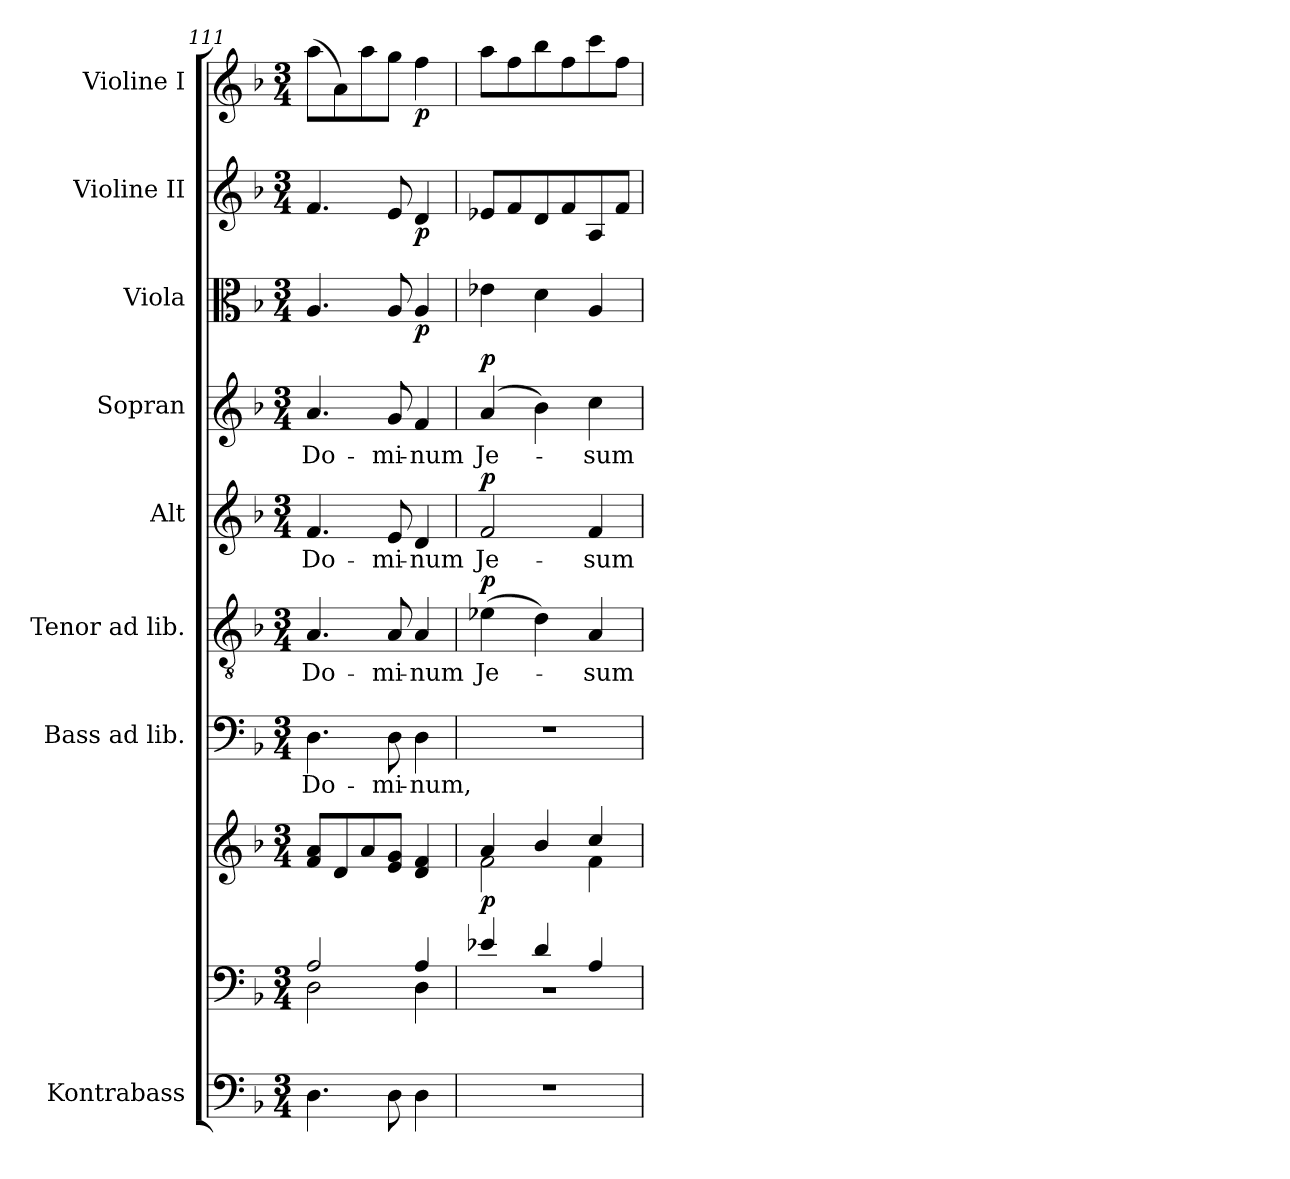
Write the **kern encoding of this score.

**kern	**kern	**kern	**dynam	**kern	**text	**kern	**text	**dynam	**kern	**text	**dynam	**kern	**text	**dynam	**kern	**dynam	**kern	**dynam	**kern	**dynam
*part9	*part8	*part8	*part8	*part7	*part7	*part6	*part6	*part6	*part5	*part5	*part5	*part4	*part4	*part4	*part3	*part3	*part2	*part2	*part1	*part1
*staff10	*staff9	*staff8	*staff8/9	*staff7	*staff7	*staff6	*staff6	*staff6	*staff5	*staff5	*staff5	*staff4	*staff4	*staff4	*staff3	*staff3	*staff2	*staff2	*staff1	*staff1
*I"Kontrabass	*	*	*	*I"Bass ad lib.	*	*I"Tenor ad lib.	*	*	*I"Alt	*	*	*I"Sopran	*	*	*I"Viola	*	*I"Violine II	*	*I"Violine I	*
*I'Kb.	*	*	*	*I'B.	*	*I'T.	*	*	*I'A.	*	*	*I'S.	*	*	*I'Vla.	*	*I'Vl. II	*	*I'Vl. I	*
*clefF4	*clefF4	*clefG2	*	*clefF4	*	*clefGv2	*	*	*clefG2	*	*	*clefG2	*	*	*clefC3	*	*clefG2	*	*clefG2	*
*ITrd7c12	*	*	*	*	*	*	*	*	*	*	*	*	*	*	*	*	*	*	*	*
*k[b-]	*k[b-]	*k[b-]	*	*k[b-]	*	*k[b-]	*	*	*k[b-]	*	*	*k[b-]	*	*	*k[b-]	*	*k[b-]	*	*k[b-]	*
*F:	*F:	*F:	*	*F:	*	*F:	*	*	*F:	*	*	*F:	*	*	*F:	*	*F:	*	*F:	*
*M3/4	*M3/4	*M3/4	*	*M3/4	*	*M3/4	*	*	*M3/4	*	*	*M3/4	*	*	*M3/4	*	*M3/4	*	*M3/4	*
=111	=111	=111	=111	=111	=111	=111	=111	=111	=111	=111	=111	=111	=111	=111	=111	=111	=111	=111	=111	=111
*	*^	*	*	*	*	*	*	*	*	*	*	*	*	*	*	*	*	*	*	*
!	!	!	!	!	!	!LO:LY:b	!	!LO:LY:b	!	!	!LO:LY:b	!	!	!LO:LY:b	!	!	!	!	!	!	!
4.DD\	2A/	2D\	8f/ 8a/L	.	4.D\	Do-	4.A/	Do-	.	4.f/	Do-	.	4.a/	Do-	.	4.A/	.	4.f/	.	(>8aa\L	.
.	.	.	8d/	.	.	.	.	.	.	.	.	.	.	.	.	.	.	.	.	8a\)	.
.	.	.	8a/	.	.	.	.	.	.	.	.	.	.	.	.	.	.	.	.	8aa\	.
!	!	!	!	!	!	!LO:LY:b	!	!LO:LY:b	!	!	!LO:LY:b	!	!	!LO:LY:b	!	!	!	!	!	!	!
8DD\	.	.	8e/ 8g/J	.	8D\	-mi-	8A/	-mi-	.	8e/	-mi-	.	8g/	-mi-	.	8A/	.	8e/	.	8gg\J	.
!	!	!	!	!	!	!LO:LY:b	!	!LO:LY:b	!	!	!LO:LY:b	!	!	!LO:LY:b	!	!	!LO:DY:b	!	!LO:DY:b	!	!LO:DY:b
4DD\	4A/	4D\	4d/ 4f/	.	4D\	-num,	4A/	-num	.	4d/	-num	.	4f/	-num	.	4A/	p	4d/	p	4ff\	p
=112	=112	=112	=112	=112	=112	=112	=112	=112	=112	=112	=112	=112	=112	=112	=112	=112	=112	=112	=112	=112	=112
!	!	!LO:N:vis=1	!	!LO:DY:b	!	!	!	!LO:LY:b	!LO:DY:a	!	!LO:LY:b	!LO:DY:a	!	!LO:LY:b	!LO:DY:a	!	!	!	!	!	!
*	*	*	*^	*	*	*	*	*	*	*	*	*	*	*	*	*	*	*	*	*	*
2.r	4e-X/	2.r	4a/	2f\	p	2.r	.	(>4e-X\	Je-	p	2f/	Je-	p	(4a/	Je-	p	4e-X\	.	8e-X/L	.	8aa\L	.
.	.	.	.	.	.	.	.	.	.	.	.	.	.	.	.	.	.	.	8f/	.	8ff\	.
.	4d/	.	4b-/	.	.	.	.	4d\)	.	.	.	.	.	4b-\)	.	.	4d\	.	8d/	.	8bb-\	.
.	.	.	.	.	.	.	.	.	.	.	.	.	.	.	.	.	.	.	8f/	.	8ff\	.
!	!	!	!	!	!	!	!	!	!LO:LY:b	!	!	!LO:LY:b	!	!	!LO:LY:b	!	!	!	!	!	!	!
.	4A/	.	4cc/	4f\	.	.	.	4A/	-sum	.	4f/	-sum	.	4cc\	-sum	.	4A/	.	8A/	.	8ccc\	.
.	.	.	.	.	.	.	.	.	.	.	.	.	.	.	.	.	.	.	8f/J	.	8ff\J	.
*	*v	*v	*	*	*	*	*	*	*	*	*	*	*	*	*	*	*	*	*	*	*	*
*	*	*v	*v	*	*	*	*	*	*	*	*	*	*	*	*	*	*	*	*	*	*
=	=	=	=	=	=	=	=	=	=	=	=	=	=	=	=	=	=	=	=	=
*-	*-	*-	*-	*-	*-	*-	*-	*-	*-	*-	*-	*-	*-	*-	*-	*-	*-	*-	*-	*-
